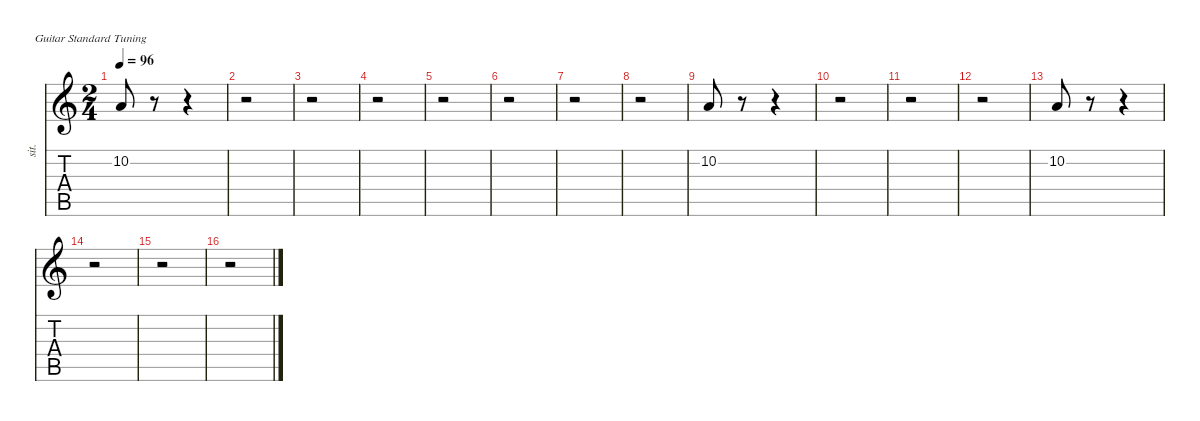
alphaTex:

\defaultSystemsLayout 4
\hideDynamics
\bracketExtendMode nobrackets
\otherSystemsTrackNameOrientation horizontal
\track ("Sitar" "sit.") {instrument sitar}
\staff {score tabs}
\tuning (E4 B3 G3 D3 A2 E2)
\ts (2 4)
\tempo 96
\clef g2
\ks c
10.2.8{dy f} r.8 r.4 |
r.2 |
r.2 |
r.2 |
r.2 |
r.2 |
r.2 |
r.2 |
10.2.8 r.8 r.4 |
r.2 |
r.2 |
r.2 |
10.2.8 r.8 r.4 |
r.2 |
r.2 |
r.2
